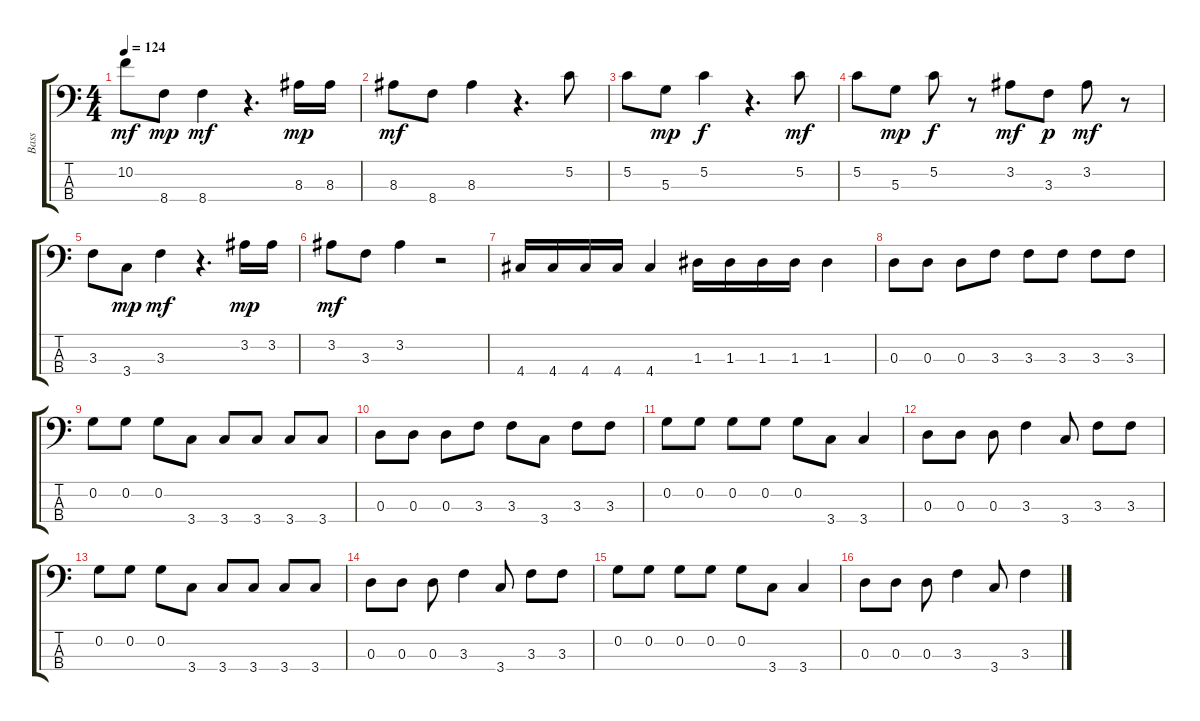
\track ("Bass" "Bass") {instrument electricbassfinger}
\staff {score tabs}
\tuning (C-1 G2 D2 A1) {hide}
\ts (4 4)
\tempo 124
\clef f4
\ks c
10.2.8{dy mf} 8.4.8{dy mp} 8.4.4{dy mf} r.4{d} 8.3.16{dy mp} 8.3.16 |
8.3.8{dy mf} 8.4.8 8.3.4 r.4{d} 5.2.8 |
5.2.8 5.3.8{dy mp} 5.2.4{dy f} r.4{d} 5.2.8{dy mf} |
5.2.8 5.3.8{dy mp} 5.2.8{dy f} r.8 3.2.8{dy mf} 3.3.8{dy p} 3.2.8{dy mf} r.8 |
3.3.8 3.4.8{dy mp} 3.3.4{dy mf} r.4{d} 3.2.16{dy mp} 3.2.16 |
3.2.8{dy mf} 3.3.8 3.2.4 r.2 |
4.4.16 4.4.16 4.4.16 4.4.16 4.4.4 1.3.16 1.3.16 1.3.16 1.3.16 1.3.4 |
0.3.8 0.3.8 0.3.8 3.3.8 3.3.8 3.3.8 3.3.8 3.3.8 |
0.2.8 0.2.8 0.2.8 3.4.8 3.4.8 3.4.8 3.4.8 3.4.8 |
0.3.8 0.3.8 0.3.8 3.3.8 3.3.8 3.4.8 3.3.8 3.3.8 |
0.2.8 0.2.8 0.2.8 0.2.8 0.2.8 3.4.8 3.4.4 |
0.3.8 0.3.8 0.3.8 3.3.4 3.4.8 3.3.8 3.3.8 |
0.2.8 0.2.8 0.2.8 3.4.8 3.4.8 3.4.8 3.4.8 3.4.8 |
0.3.8 0.3.8 0.3.8 3.3.4 3.4.8 3.3.8 3.3.8 |
0.2.8 0.2.8 0.2.8 0.2.8 0.2.8 3.4.8 3.4.4 |
0.3.8 0.3.8 0.3.8 3.3.4 3.4.8 3.3.4
